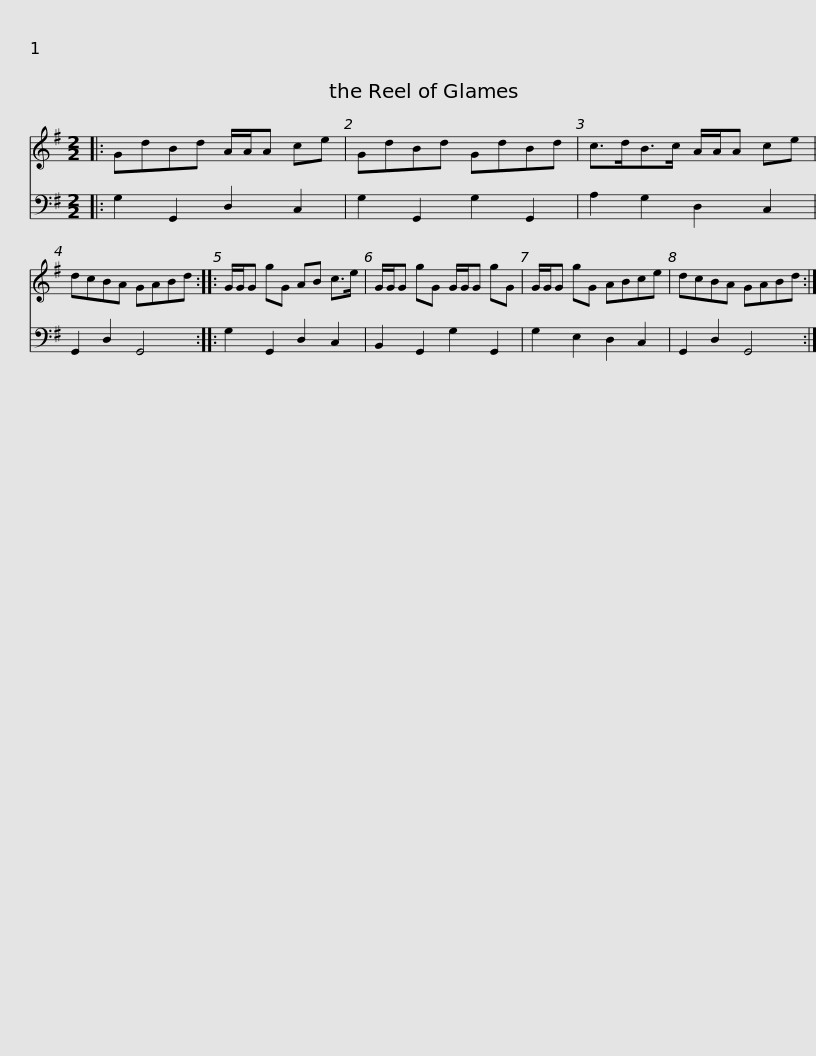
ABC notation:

X:1
%%score 1 2
L:1/8
M:2/2
I:linebreak $
K:G
V:1 treble
V:2 bass
V:1
|: GdBd A/A/A ce | GdBd GdBd | c>dB>c A/A/A ce | dcBA GABd ::$ G/G/G gG AB c>e | %5
 G/G/G gG G/G/G gG | G/G/G gG ABce | dcBA GABd :| %8
V:2
|: G,2 G,,2 D,2 C,2 | G,2 G,,2 G,2 G,,2 | A,2 G,2 D,2 C,2 | G,,2 D,2 G,,4 ::$ G,2 G,,2 D,2 C,2 | %5
 B,,2 G,,2 G,2 G,,2 | G,2 E,2 D,2 C,2 | G,,2 D,2 G,,4 :| %8
